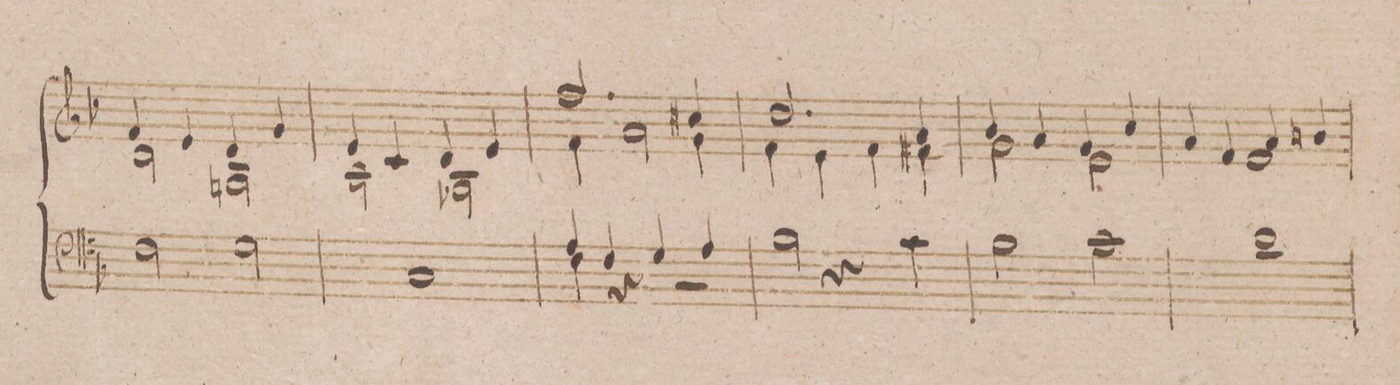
**kern
*I"Organo.
*clefF4
*k[b-]
*met(c)
*M4/4
*2\right
2F\
2G\
=175
1C
=176
*^
4A/	4F\
4F/	4r
4G/	2r
4A/	.
*v	*v
=177
2B-\
4r
4c\
=178
*2\left
2B-\
2c\
=179
1d
=180
*-
